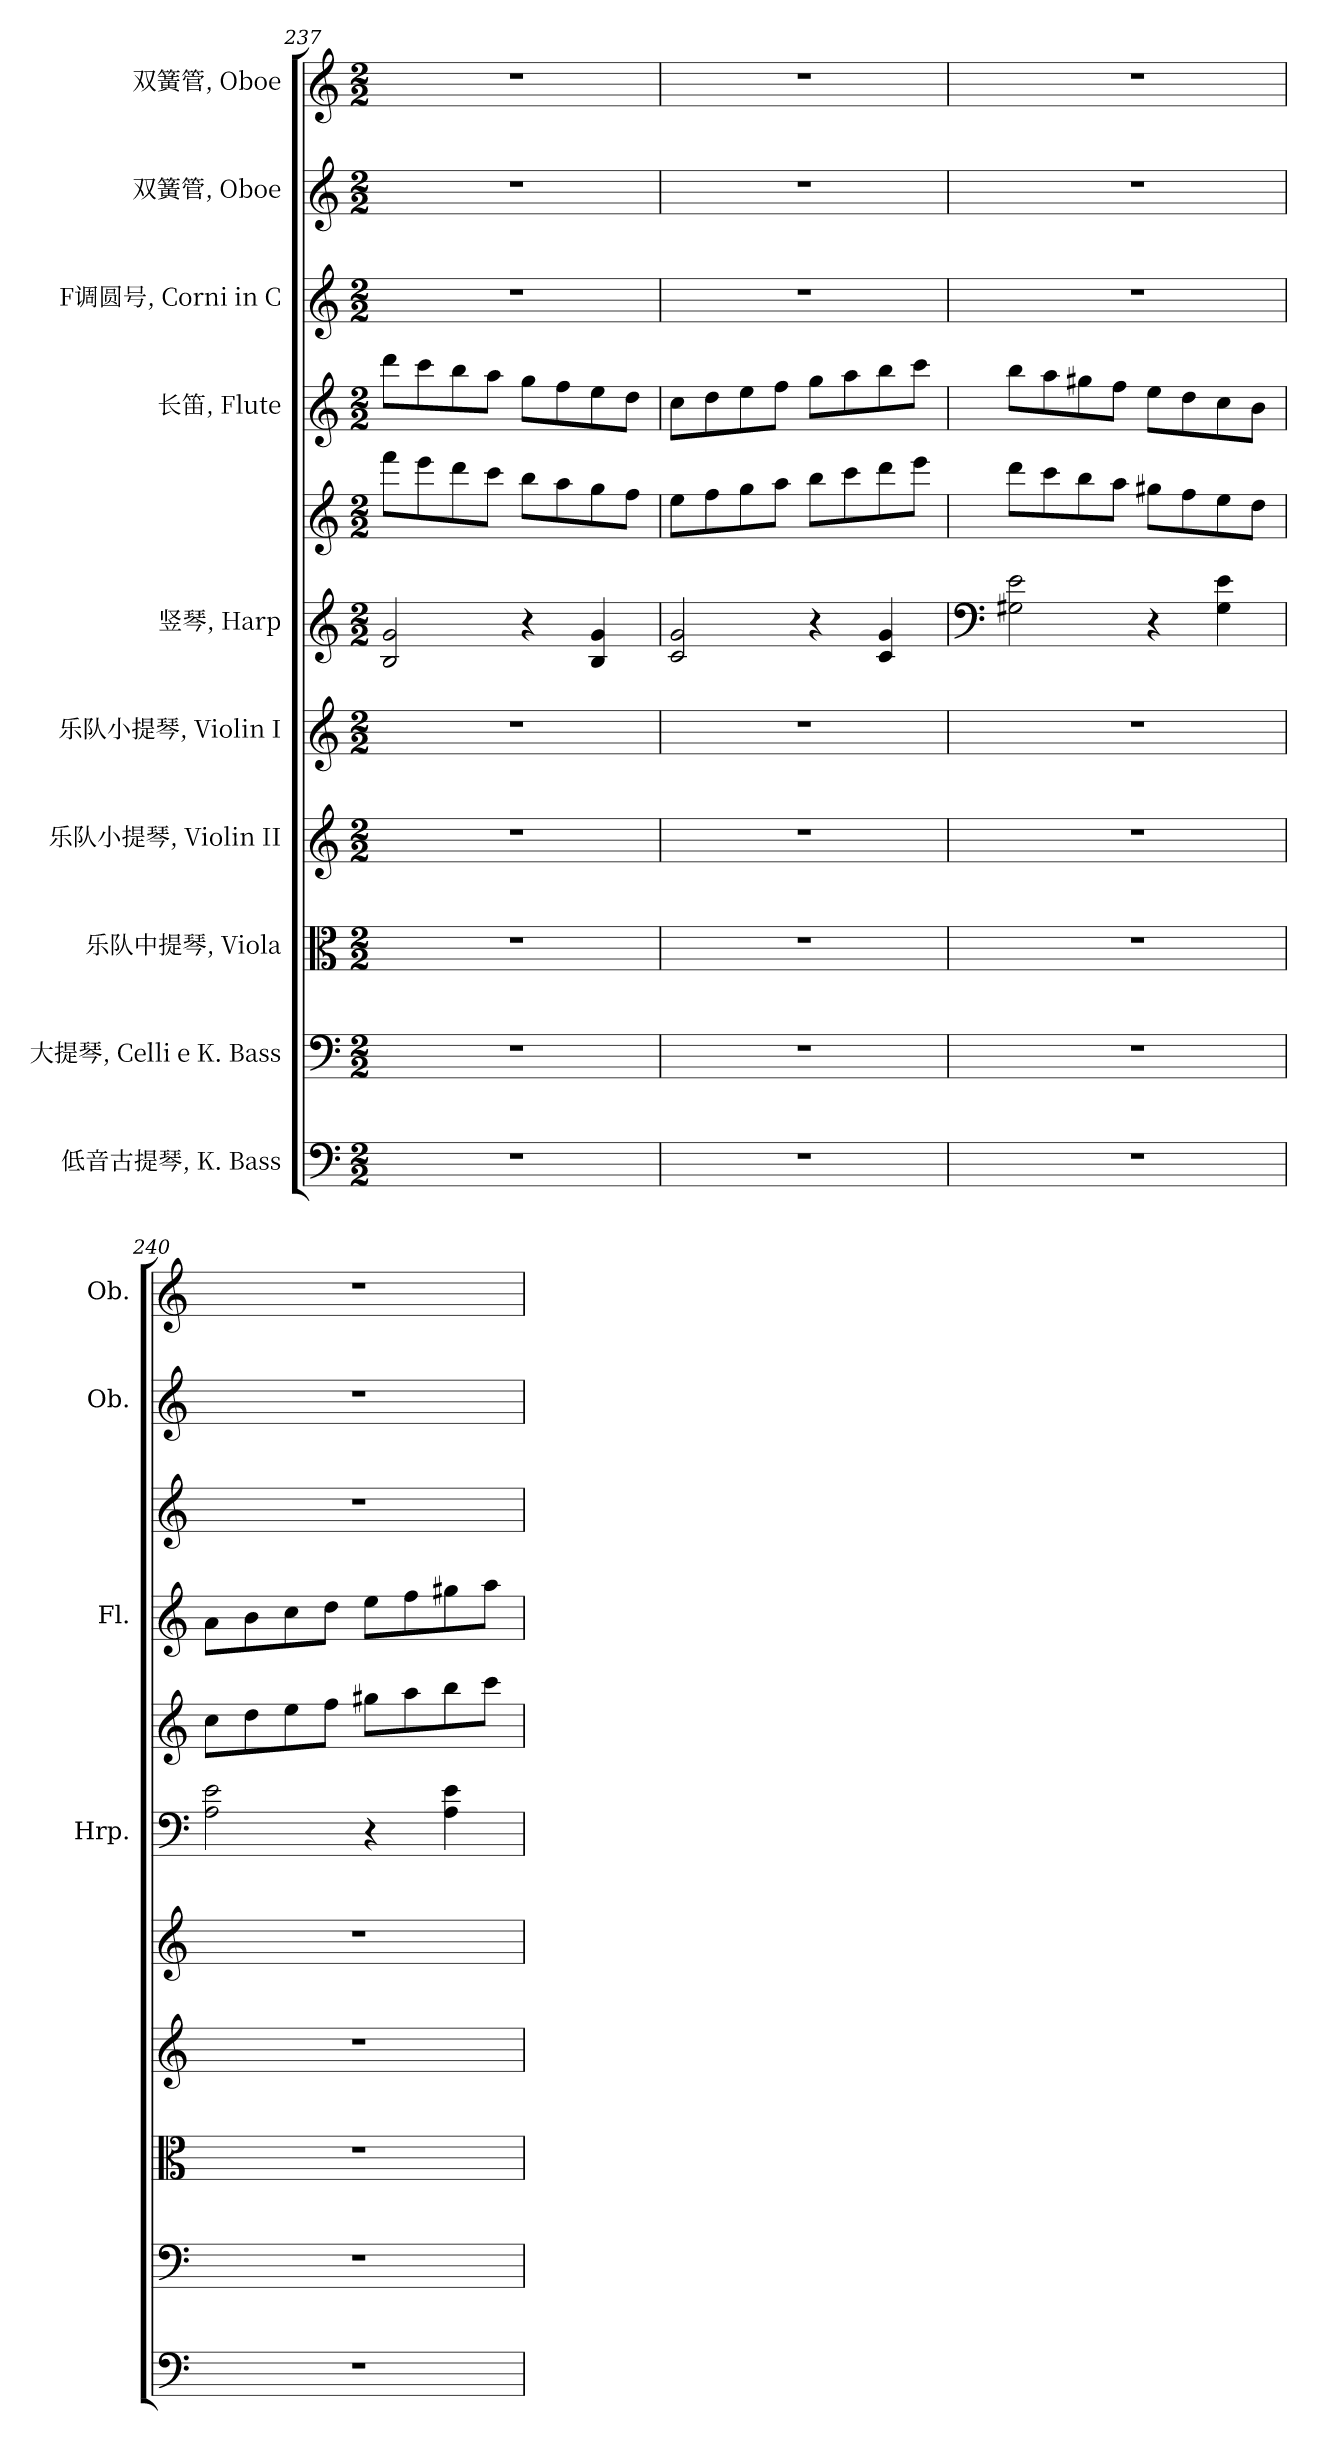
**kern	**kern	**kern	**kern	**kern	**kern	**kern	**kern	**kern	**kern	**kern
*part10	*part9	*part8	*part7	*part6	*part5	*part5	*part4	*part3	*part2	*part1
*staff11	*staff10	*staff9	*staff8	*staff7	*staff6	*staff5	*staff4	*staff3	*staff2	*staff1
*I"低音古提琴, K. Bass	*I"大提琴, Celli e K. Bass	*I"乐队中提琴, Viola	*I"乐队小提琴, Violin II	*I"乐队小提琴, Violin I	*I"竖琴, Harp	*	*I"长笛, Flute	*I"F调圆号, Corni in C	*I"双簧管, Oboe	*I"双簧管, Oboe
*	*	*	*	*	*I'Hrp.	*	*I'Fl.	*	*I'Ob.	*I'Ob.
*clefF4	*clefF4	*clefC3	*clefG2	*clefG2	*clefG2	*clefG2	*clefG2	*clefG2	*clefG2	*clefG2
*	*	*	*	*	*	*	*	*ITrd4c7	*	*
*k[]	*k[]	*k[]	*k[]	*k[]	*k[]	*k[]	*k[]	*k[b-]	*k[]	*k[]
*M2/2	*M2/2	*M2/2	*M2/2	*M2/2	*M2/2	*M2/2	*M2/2	*M2/2	*M2/2	*M2/2
=237	=237	=237	=237	=237	=237	=237	=237	=237	=237	=237
1r	1r	1r	1r	1r	2B/ 2g/	8fff\L	8ddd\L	1r	1r	1r
.	.	.	.	.	.	8eee\	8ccc\	.	.	.
.	.	.	.	.	.	8ddd\	8bb\	.	.	.
.	.	.	.	.	.	8ccc\J	8aa\J	.	.	.
.	.	.	.	.	4r	8bb\L	8gg\L	.	.	.
.	.	.	.	.	.	8aa\	8ff\	.	.	.
.	.	.	.	.	4B/ 4g/	8gg\	8ee\	.	.	.
.	.	.	.	.	.	8ff\J	8dd\J	.	.	.
=238	=238	=238	=238	=238	=238	=238	=238	=238	=238	=238
1r	1r	1r	1r	1r	2c/ 2g/	8ee\L	8cc\L	1r	1r	1r
.	.	.	.	.	.	8ff\	8dd\	.	.	.
.	.	.	.	.	.	8gg\	8ee\	.	.	.
.	.	.	.	.	.	8aa\J	8ff\J	.	.	.
.	.	.	.	.	4r	8bb\L	8gg\L	.	.	.
.	.	.	.	.	.	8ccc\	8aa\	.	.	.
.	.	.	.	.	4c/ 4g/	8ddd\	8bb\	.	.	.
.	.	.	.	.	.	8eee\J	8ccc\J	.	.	.
!!LO:PB:g=z
=239	=239	=239	=239	=239	=239	=239	=239	=239	=239	=239
*	*	*	*	*	*clefF4	*	*	*	*	*
1r	1r	1r	1r	1r	2G#X\ 2e\	8ddd\L	8bb\L	1r	1r	1r
.	.	.	.	.	.	8ccc\	8aa\	.	.	.
.	.	.	.	.	.	8bb\	8gg#X\	.	.	.
.	.	.	.	.	.	8aa\J	8ff\J	.	.	.
.	.	.	.	.	4r	8gg#X\L	8ee\L	.	.	.
.	.	.	.	.	.	8ff\	8dd\	.	.	.
.	.	.	.	.	4G#\ 4e\	8ee\	8cc\	.	.	.
.	.	.	.	.	.	8dd\J	8b\J	.	.	.
=240	=240	=240	=240	=240	=240	=240	=240	=240	=240	=240
1r	1r	1r	1r	1r	2A\ 2e\	8cc\L	8a\L	1r	1r	1r
.	.	.	.	.	.	8dd\	8b\	.	.	.
.	.	.	.	.	.	8ee\	8cc\	.	.	.
.	.	.	.	.	.	8ff\J	8dd\J	.	.	.
.	.	.	.	.	4r	8gg#X\L	8ee\L	.	.	.
.	.	.	.	.	.	8aa\	8ff\	.	.	.
.	.	.	.	.	4A\ 4e\	8bb\	8gg#X\	.	.	.
.	.	.	.	.	.	8ccc\J	8aa\J	.	.	.
=	=	=	=	=	=	=	=	=	=	=
*-	*-	*-	*-	*-	*-	*-	*-	*-	*-	*-
